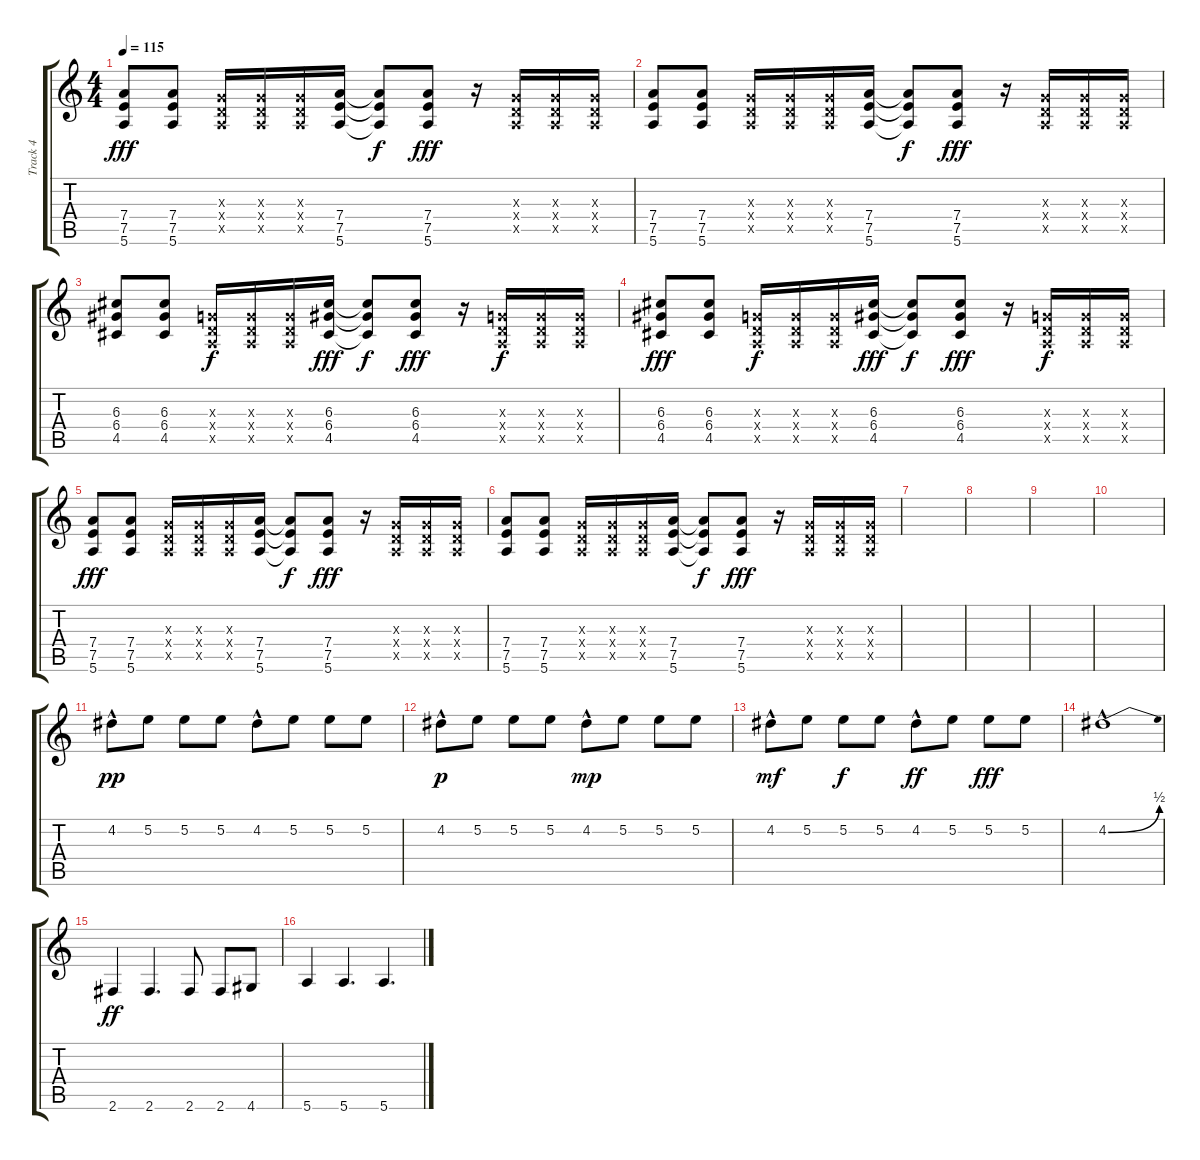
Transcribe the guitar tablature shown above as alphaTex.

\track ("Track 4" "Track 4") {instrument distortionguitar}
\staff {score tabs}
\tuning (E4 B3 G3 D3 A2 E2) {hide}
\ts (4 4)
\tempo 115
\clef g2
\ks c
(7.4 7.5 5.6).8{dy fff} (7.4 7.5 5.6).8 (0.3{x} 0.4{x} 0.5{x}).16 (0.3{x} 0.4{x} 0.5{x}).16 (0.3{x} 0.4{x} 0.5{x}).16 (7.4 7.5 5.6).16 (7.4{t} 7.5{t} 5.6{t}).8{dy f} (7.4 7.5 5.6).8{dy fff} r.16 (0.3{x} 0.4{x} 0.5{x}).16 (0.3{x} 0.4{x} 0.5{x}).16 (0.3{x} 0.4{x} 0.5{x}).16 |
(7.4 7.5 5.6).8 (7.4 7.5 5.6).8 (0.3{x} 0.4{x} 0.5{x}).16 (0.3{x} 0.4{x} 0.5{x}).16 (0.3{x} 0.4{x} 0.5{x}).16 (7.4 7.5 5.6).16 (7.4{t} 7.5{t} 5.6{t}).8{dy f} (7.4 7.5 5.6).8{dy fff} r.16 (0.3{x} 0.4{x} 0.5{x}).16 (0.3{x} 0.4{x} 0.5{x}).16 (0.3{x} 0.4{x} 0.5{x}).16 |
(6.3 6.4 4.5).8 (6.3 6.4 4.5).8 (0.3{x} 0.4{x} 0.5{x}).16{dy f} (0.3{x} 0.4{x} 0.5{x}).16 (0.3{x} 0.4{x} 0.5{x}).16 (6.3 6.4 4.5).16{dy fff} (6.3{t} 6.4{t} 4.5{t}).8{dy f} (6.3 6.4 4.5).8{dy fff} r.16 (0.3{x} 0.4{x} 0.5{x}).16{dy f} (0.3{x} 0.4{x} 0.5{x}).16 (0.3{x} 0.4{x} 0.5{x}).16 |
(6.3 6.4 4.5).8{dy fff} (6.3 6.4 4.5).8 (0.3{x} 0.4{x} 0.5{x}).16{dy f} (0.3{x} 0.4{x} 0.5{x}).16 (0.3{x} 0.4{x} 0.5{x}).16 (6.3 6.4 4.5).16{dy fff} (6.3{t} 6.4{t} 4.5{t}).8{dy f} (6.3 6.4 4.5).8{dy fff} r.16 (0.3{x} 0.4{x} 0.5{x}).16{dy f} (0.3{x} 0.4{x} 0.5{x}).16 (0.3{x} 0.4{x} 0.5{x}).16 |
(7.4 7.5 5.6).8{dy fff} (7.4 7.5 5.6).8 (0.3{x} 0.4{x} 0.5{x}).16 (0.3{x} 0.4{x} 0.5{x}).16 (0.3{x} 0.4{x} 0.5{x}).16 (7.4 7.5 5.6).16 (7.4{t} 7.5{t} 5.6{t}).8{dy f} (7.4 7.5 5.6).8{dy fff} r.16 (0.3{x} 0.4{x} 0.5{x}).16 (0.3{x} 0.4{x} 0.5{x}).16 (0.3{x} 0.4{x} 0.5{x}).16 |
(7.4 7.5 5.6).8 (7.4 7.5 5.6).8 (0.3{x} 0.4{x} 0.5{x}).16 (0.3{x} 0.4{x} 0.5{x}).16 (0.3{x} 0.4{x} 0.5{x}).16 (7.4 7.5 5.6).16 (7.4{t} 7.5{t} 5.6{t}).8{dy f} (7.4 7.5 5.6).8{dy fff} r.16 (0.3{x} 0.4{x} 0.5{x}).16 (0.3{x} 0.4{x} 0.5{x}).16 (0.3{x} 0.4{x} 0.5{x}).16 |
|
|
|
|
4.2{hac}.8{dy pp} 5.2.8 5.2.8 5.2.8 4.2{hac}.8 5.2.8 5.2.8 5.2.8 |
4.2{hac}.8{dy p} 5.2.8 5.2.8 5.2.8 4.2{hac}.8{dy mp} 5.2.8 5.2.8 5.2.8 |
4.2{hac}.8{dy mf} 5.2.8 5.2.8{dy f} 5.2.8 4.2{hac}.8{dy ff} 5.2.8 5.2.8{dy fff} 5.2.8 |
4.2{be (bend 0 0 60 2) hac}.1 |
2.6.4{dy ff} 2.6.4{d} 2.6.8 2.6.8 4.6.8 |
5.6.4 5.6.4{d} 5.6.4{d}
